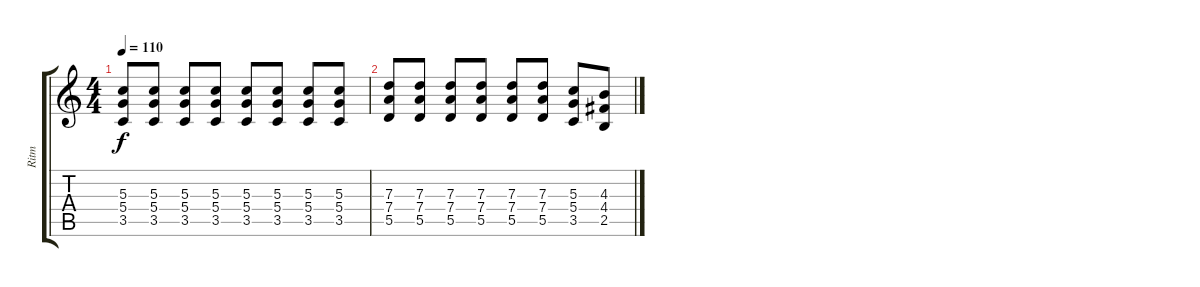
\track ("Ritm" "Ritm") {instrument distortionguitar}
\staff {score tabs}
\tuning (E4 B3 G3 D3 A2 E2) {hide}
\ts (4 4)
\tempo 110
\clef g2
\ks c
(5.3 5.4 3.5).8{dy f} (5.3 5.4 3.5).8 (5.3 5.4 3.5).8 (5.3 5.4 3.5).8 (5.3 5.4 3.5).8 (5.3 5.4 3.5).8 (5.3 5.4 3.5).8 (5.3 5.4 3.5).8 |
(7.3 7.4 5.5).8 (7.3 7.4 5.5).8 (7.3 7.4 5.5).8 (7.3 7.4 5.5).8 (7.3 7.4 5.5).8 (7.3 7.4 5.5).8 (5.3 5.4 3.5).8 (4.3 4.4 2.5).8
